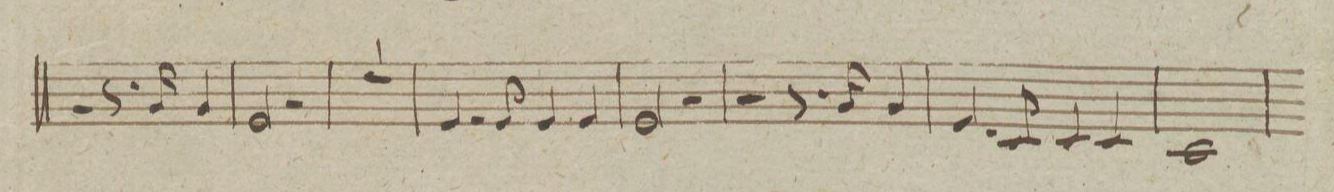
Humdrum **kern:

**kern	**dynam
*I"Clarino Secundo in C.	*
*clefG2	*
*k[]	*
*met(c)	*
*M4/4	*
2r	.
8.r	.
16g/	.
4g/	.
=32	=32
2e/	.
2r	.
=33	=33
1r	.
=34	=34
8.r	.
16e/	.
4e/	.
4e/	.
4e/	.
=35	=35
2e/	.
2r	.
=36	=36
2r	.
8.r	.
16g/	.
4g/	.
=37	=37
4.e/	.
8c/	.
4c/	.
4c/	.
=38	=38
1c	.
=39	=39
*-	*-
